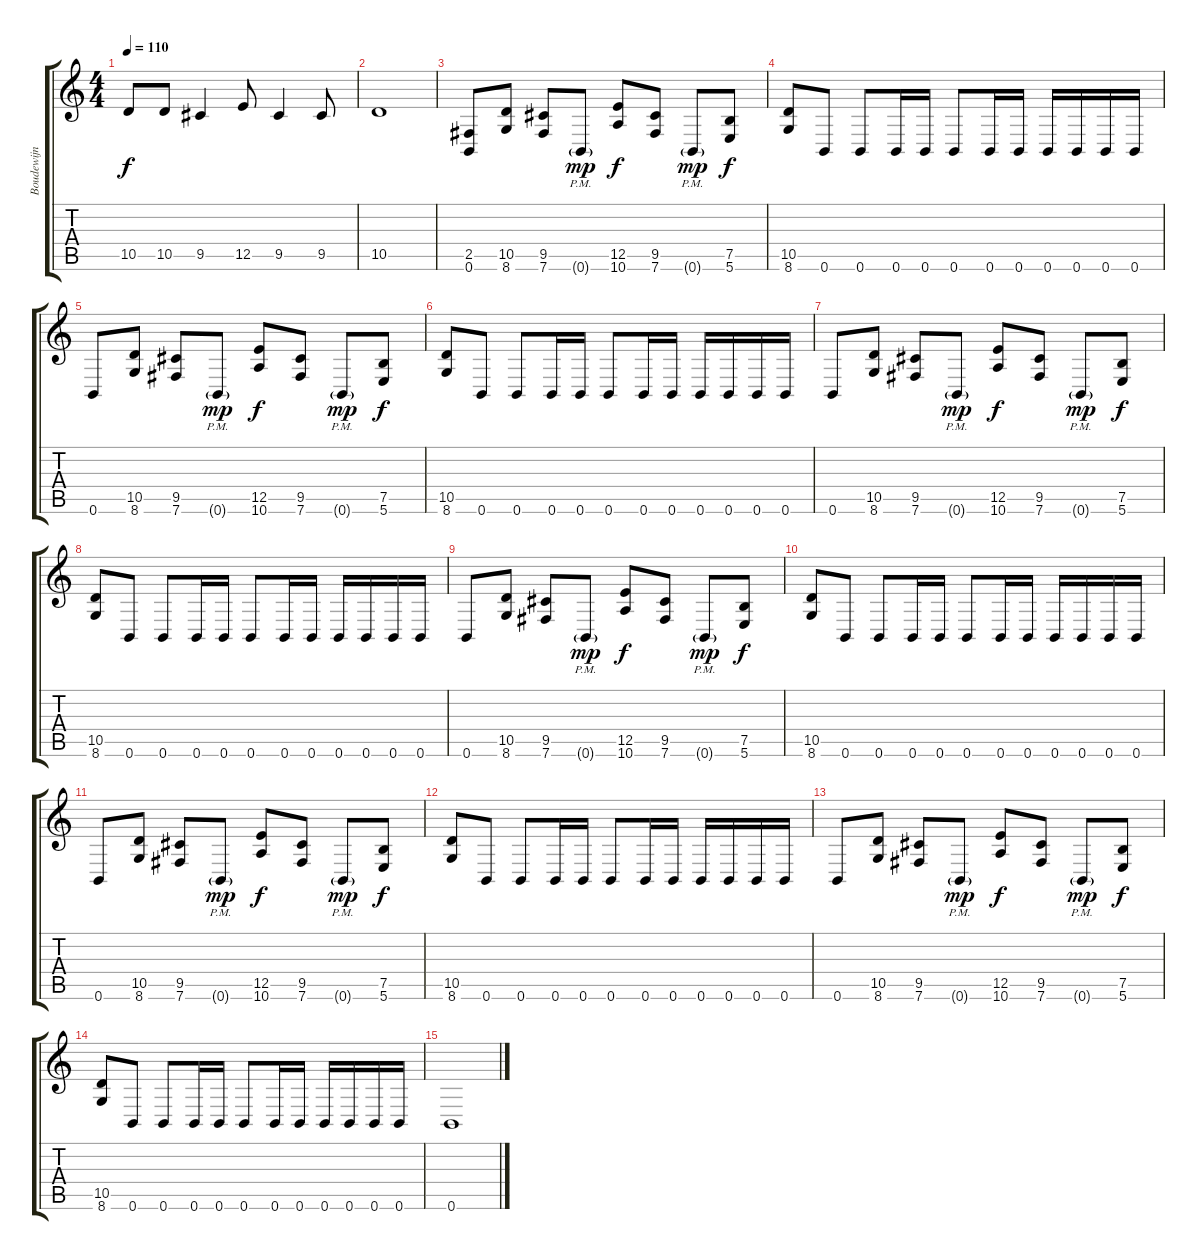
\track ("Boudewijn" "Boudewijn") {instrument distortionguitar}
\staff {score tabs}
\tuning (B3 Gb3 D3 A2 E2 B1) {hide}
\ts (4 4)
\tempo 110
\clef g2
\ks c
10.5{t}.8{dy f} 10.5.8 9.5.4 12.5.8 9.5.4 9.5.8 |
10.5.1 |
(2.5 0.6).8 (10.5 8.6).8 (9.5 7.6).8 0.6{g pm}.8{dy mp} (12.5 10.6).8{dy f} (9.5 7.6).8 0.6{g pm}.8{dy mp} (7.5 5.6).8{dy f} |
(10.5 8.6).8 0.6.8 0.6.8 0.6.16 0.6.16 0.6.8 0.6.16 0.6.16 0.6.16 0.6.16 0.6.16 0.6.16 |
0.6.8 (10.5 8.6).8 (9.5 7.6).8 0.6{g pm}.8{dy mp} (12.5 10.6).8{dy f} (9.5 7.6).8 0.6{g pm}.8{dy mp} (7.5 5.6).8{dy f} |
(10.5 8.6).8 0.6.8 0.6.8 0.6.16 0.6.16 0.6.8 0.6.16 0.6.16 0.6.16 0.6.16 0.6.16 0.6.16 |
0.6.8 (10.5 8.6).8 (9.5 7.6).8 0.6{g pm}.8{dy mp} (12.5 10.6).8{dy f} (9.5 7.6).8 0.6{g pm}.8{dy mp} (7.5 5.6).8{dy f} |
(10.5 8.6).8 0.6.8 0.6.8 0.6.16 0.6.16 0.6.8 0.6.16 0.6.16 0.6.16 0.6.16 0.6.16 0.6.16 |
0.6.8 (10.5 8.6).8 (9.5 7.6).8 0.6{g pm}.8{dy mp} (12.5 10.6).8{dy f} (9.5 7.6).8 0.6{g pm}.8{dy mp} (7.5 5.6).8{dy f} |
(10.5 8.6).8 0.6.8 0.6.8 0.6.16 0.6.16 0.6.8 0.6.16 0.6.16 0.6.16 0.6.16 0.6.16 0.6.16 |
0.6.8 (10.5 8.6).8 (9.5 7.6).8 0.6{g pm}.8{dy mp} (12.5 10.6).8{dy f} (9.5 7.6).8 0.6{g pm}.8{dy mp} (7.5 5.6).8{dy f} |
(10.5 8.6).8{volume 8} 0.6.8 0.6.8 0.6.16 0.6.16 0.6.8 0.6.16 0.6.16 0.6.16 0.6.16 0.6.16 0.6.16 |
0.6.8{volume 4} (10.5 8.6).8 (9.5 7.6).8 0.6{g pm}.8{dy mp} (12.5 10.6).8{dy f} (9.5 7.6).8 0.6{g pm}.8{dy mp} (7.5 5.6).8{dy f} |
(10.5 8.6).8{volume 0} 0.6.8 0.6.8 0.6.16 0.6.16 0.6.8 0.6.16 0.6.16 0.6.16 0.6.16 0.6.16 0.6.16 |
0.6.1
